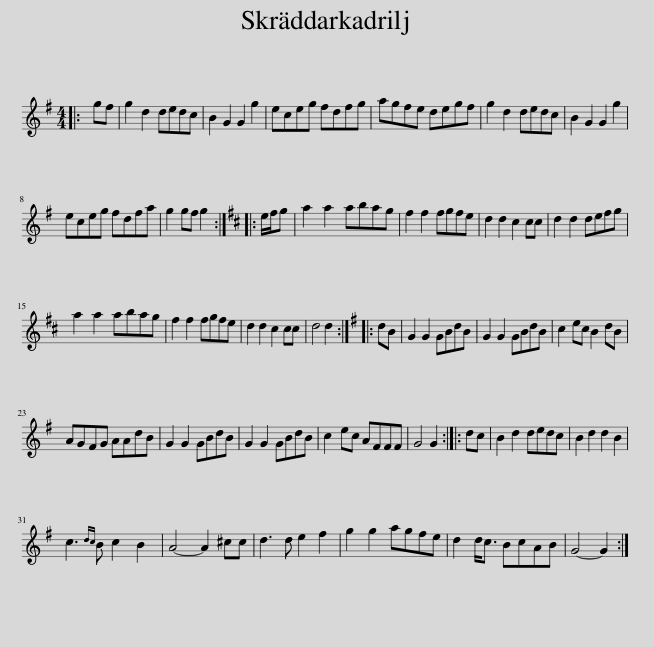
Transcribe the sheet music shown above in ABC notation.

X:1
L:1/8
M:4/4
I:linebreak $
K:G
V:1 treble
V:1
|: gf | g2 d2 dedc | B2 G2 G2 g2 | eceg fdfg | agfe degf | %5
 g2 d2 dedc | B2 G2 G2 g2 |$ eceg fdfa | g2 gf g2 ::[K:D] e/f/g | %10
 a2 a2 abag | f2 f2 fgfe | d2 d2 c2 cc | d2 d2 defg |$ a2 a2 abag | %15
 f2 f2 fgfe | d2 d2 c2 cc | d4 d2 ::[K:G] dB | G2 G2 GBdB | %20
 G2 G2 GBdB | c2 ec B2 dB |$ AGFG AAdB | G2 G2 GBdB | G2 G2 GBdB | %25
 c2 ec AFFF | G4 G2 :: dc | B2 d2 dedc | B2 d2 d2 B2 |$ %30
 c3{dc} B c2 B2 | A4- A2 ^cc | d3 d e2 f2 | g2 g2 agfe | d2 d<c BcAB | %35
 G4- G2 :| %36
